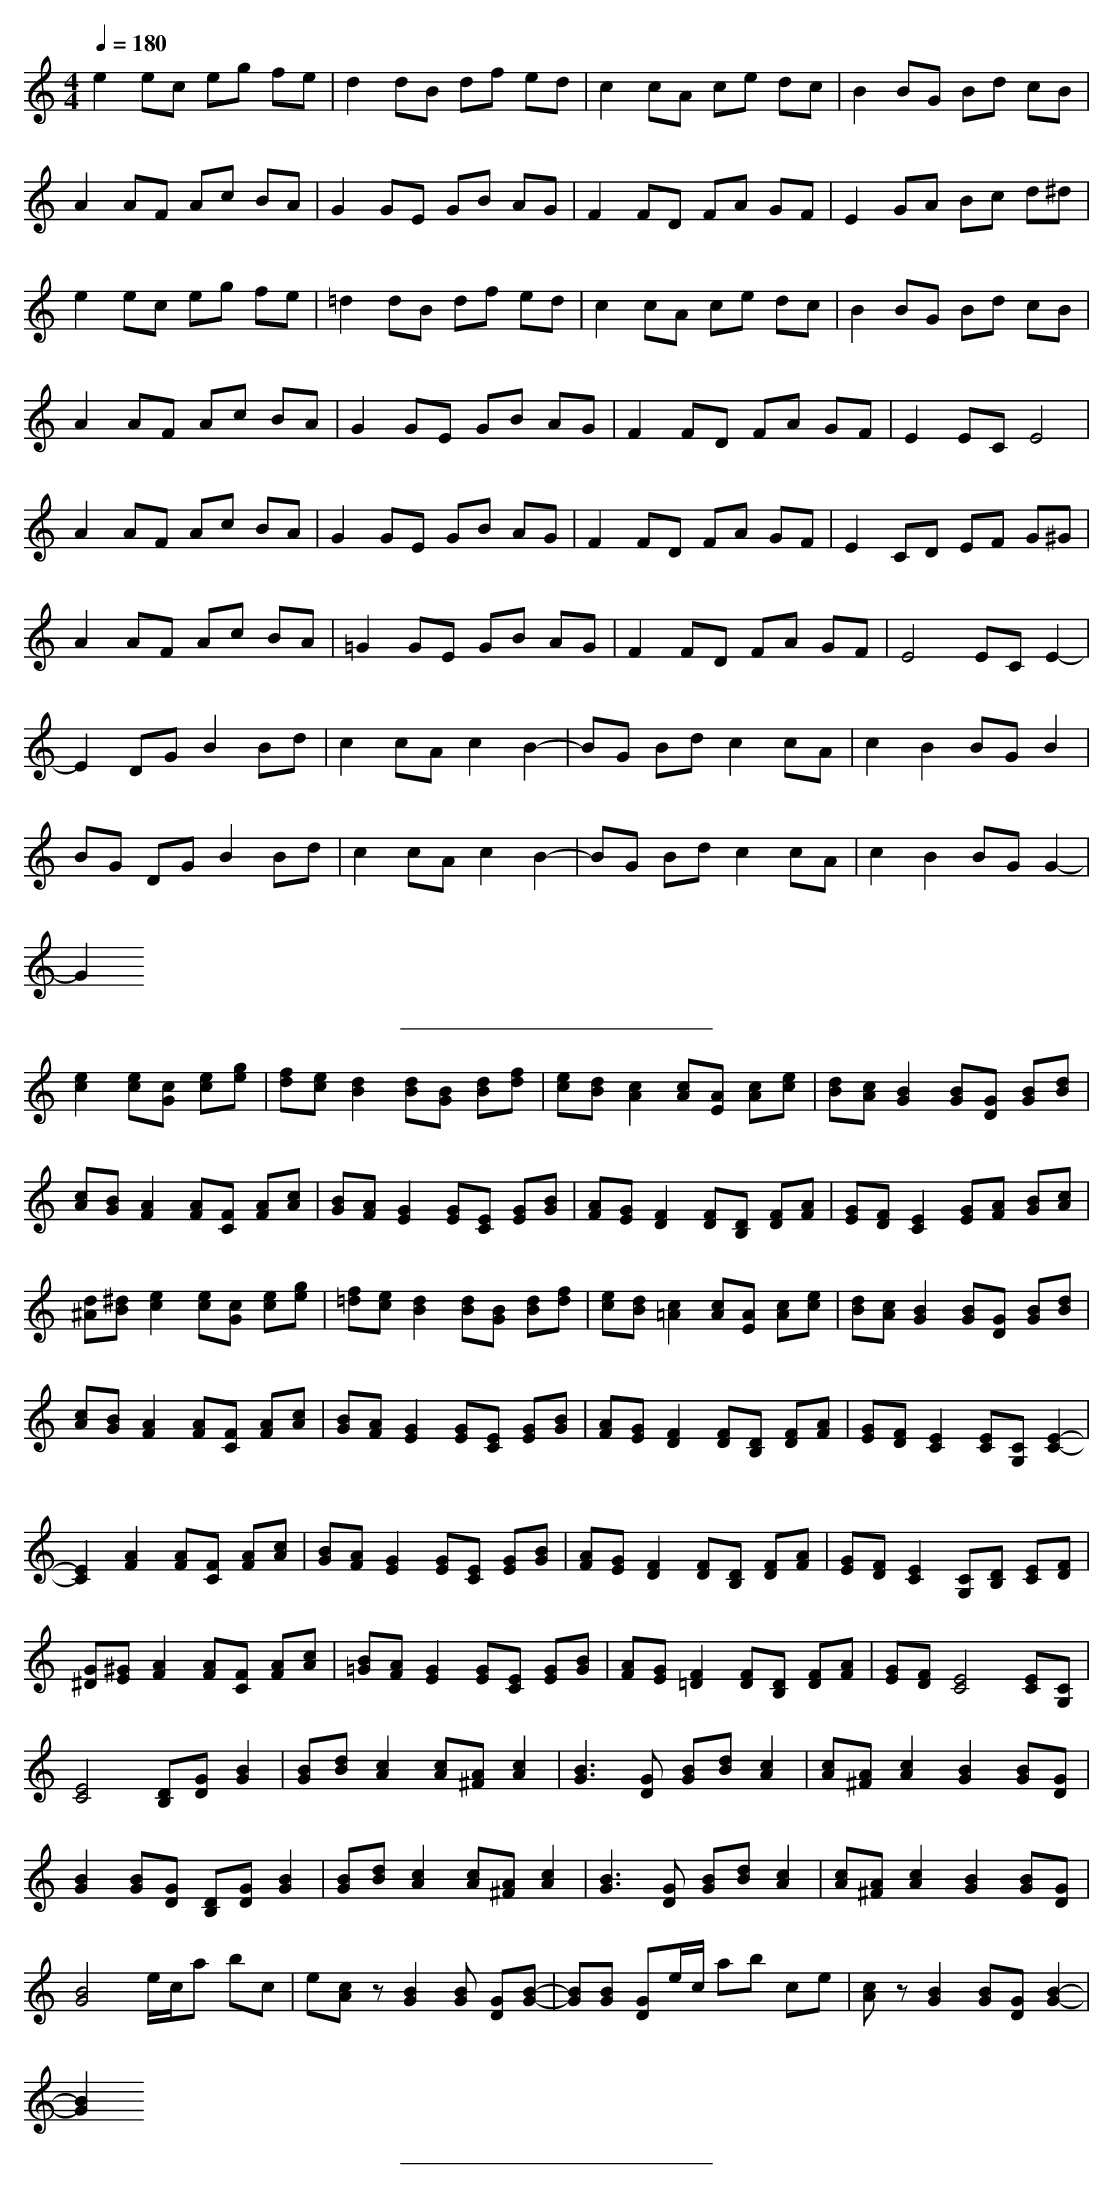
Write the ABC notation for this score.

X:1
T:
M: 4/4
L: 1/8
Q:1/4=180
K:C % 0 sharps
V:1
e2 ec eg fe|d2 dB df ed|c2 cA ce dc|B2 BG Bd cB|
A2 AF Ac BA|G2 GE GB AG|F2 FD FA GF|E2 GA Bc d^d|
e2 ec eg fe|=d2 dB df ed|c2 cA ce dc|B2 BG Bd cB|
A2 AF Ac BA|G2 GE GB AG|F2 FD FA GF|E2 EC E4|
A2 AF Ac BA|G2 GE GB AG|F2 FD FA GF|E2 CD EF G^G|
A2 AF Ac BA|=G2 GE GB AG|F2 FD FA GF|E4 EC E2-|
E2
DG B2 Bd|c2 cA c2 B2-|BG Bd c2 cA|c2 B2 BG B2|
BG DG B2 Bd|c2 cA c2 B2-|BG Bd c2 cA|c2 B2 BG G2-|
G2
%%sep 5 5 200
[e2c2] [ec][cG] [ec][ge]|[fd][ec] [d2B2] [dB][BG] [dB][fd]|[ec][dB] [c2A2] [cA][AE] [cA][ec]|[dB][cA] [B2G2] [BG][GD] [BG][dB]|
[cA][BG] [A2F2] [AF][FC] [AF][cA]|[BG][AF] [G2E2] [GE][EC] [GE][BG]|[AF][GE] [F2D2] [FD][DB,] [FD][AF]|[GE][FD] [E2C2] [GE][AF] [BG][cA]|
[d^A][^dB] [e2c2] [ec][cG] [ec][ge]|[f=d][ec] [d2B2] [dB][BG] [dB][fd]|[ec][dB] [c2=A2] [cA][AE] [cA][ec]|[dB][cA] [B2G2] [BG][GD] [BG][dB]|
[cA][BG] [A2F2] [AF][FC] [AF][cA]|[BG][AF] [G2E2] [GE][EC] [GE][BG]|[AF][GE] [F2D2] [FD][DB,] [FD][AF]|[GE][FD] [E2C2] [EC][CG,] [E2-C2-]|
[E2C2] [A2F2] [AF][FC] [AF][cA]|[BG][AF] [G2E2] [GE][EC] [GE][BG]|[AF][GE] [F2D2] [FD][DB,] [FD][AF]|[GE][FD] [E2C2] [CG,][DB,] [EC][FD]|
[G^D][^GE] [A2F2] [AF][FC] [AF][cA]|[B=G][AF] [G2E2] [GE][EC] [GE][BG]|[AF][GE] [F2=D2] [FD][DB,] [FD][AF]|[GE][FD] [E4C4] [EC][CG,]|
[E4C4]
[DB,][GD] [B2G2]|[BG][dB] [c2A2] [cA][A^F] [c2A2]|[B3G3][GD] [BG][dB] [c2A2]|[cA][A^F] [c2A2] [B2G2] [BG][GD]|
[B2G2] [BG][GD] [DB,][GD] [B2G2]|[BG][dB] [c2A2] [cA][A^F] [c2A2]|[B3G3][GD] [BG][dB] [c2A2]|[cA][A^F] [c2A2] [B2G2] [BG][GD]|
[B4G4] e/2c/2a bc|e[cA] z[B2G2][BG] [GD][B-G-]|[BG][BG] [GD]e/2c/2 ab ce|[cA]z [B2G2] [BG][GD] [B2-G2-]|
[B2G2]
V:2
C,,z [G,E,C,]z C,,z [G,E,C,]z|G,,z [DB,G,]z G,,z [DB,G,]z|A,,z [ECA,]z A,,z [ECA,]z|G,,z [DB,G,]z G,,z [DB,G,]z|
F,,z [CA,F,]z F,,z [CA,F,]z|C,,z [G,E,C,]z C,,z [G,E,C,]z|G,,z [=FDB,G,]z G,,z [FDB,G,]z|C,,z [G,E,C,]z C,,z [G,E,C,]z|
C,,z [G,E,C,]z C,,z [G,E,C,]z|G,,z [DB,G,]z G,,z [DB,G,]z|A,,z [ECA,]z A,,z [ECA,]z|G,,z [DB,G,]z G,,z [DB,G,]z|
F,,z [CA,F,]z F,,z [CA,F,]z|C,,z [G,E,C,]z C,,z [G,E,C,]z|G,,z [FDB,G,]z G,,z [FDB,G,]z|C,,z [G,E,C,]z C,,z [G,E,C,]z|
F,,z [CA,F,]z F,,z [CA,F,]z|C,,z [G,E,C,]z C,,z [G,E,C,]z|G,,z [FDB,G,]z G,,z [FDB,G,]z|C,,z [G,E,C,]z C,,z [G,E,C,]z|
F,,z [CA,F,]z F,,z [CA,F,]z|C,,z [G,E,C,]z C,,z [G,E,C,]z|G,,z [FDB,G,]z G,,z [FDB,G,]z|C,,z [G,E,C,]z C,,z [G,E,C,]z|
z2
G,,z [DB,G,]z G,,z|[DB,G,]z D,,z [CA,^F,D,]z G,,z|[DB,G,]z D,,z [CA,^F,D,]z D,,z|[CA,^F,D,]z G,,z [DB,G,]z G,,z|
[DB,G,]z G,,z [DB,G,]z G,,z|[DB,G,]z D,,z [CA,^F,D,]z G,,z|[DB,G,]z D,,z [CA,^F,D,]z D,,z|[CA,^F,D,]z C,,z [G,E,C,]z C,,z|
[G,E,C,]z
%%sep 5 5 200
C,,z [G,E,C,]z C,,z|[G,E,C,]z G,,z [DB,G,]z G,,z|[DB,G,]z A,,z [ECA,]z A,,z|[ECA,]z G,,z [DB,G,]z G,,z|
[DB,G,]z F,,z [CA,=F,]z F,,z|[CA,F,]z C,,z [G,E,C,]z C,,z|[G,E,C,]z G,,z [FDB,G,]z G,,z|[FDB,G,]z C,,z [G,E,C,]z C,,z|
[G,E,C,]z C,,z [G,E,C,]z C,,z|[G,E,C,]z G,,z [DB,G,]z G,,z|[DB,G,]z A,,z [ECA,]z A,,z|[ECA,]z G,,z [DB,G,]z G,,z|
[DB,G,]z F,,z [CA,F,]z F,,z|[CA,F,]z C,,z [G,E,C,]z C,,z|[G,E,C,]z G,,z [FDB,G,]z G,,z|[FDB,G,]z C,,z [G,E,C,]z C,,z|
[G,E,C,]z F,,z [CA,F,]z F,,z|[CA,F,]z C,,z [G,E,C,]z C,,z|[G,E,C,]z G,,z [FDB,G,]z G,,z|[FDB,G,]z C,,z [G,E,C,]z C,,z|
[G,E,C,]z F,,z [CA,F,]z F,,z|[CA,F,]z C,,z [G,E,C,]z C,,z|[G,E,C,]z G,,z [FDB,G,]z G,,z|[FDB,G,]z C,,z [G,E,C,]z C,,z|
[G,E,C,]z3
G,,z [DB,G,]z|G,,z [DB,G,]z D,,z [CA,^F,D,]z|G,,z [DB,G,]z D,,z [CA,^F,D,]z|D,,z [CA,^F,D,]z G,,z [DB,G,]z|
G,,z [DB,G,]z G,,z [DB,G,]z|G,,z [DB,G,]z D,,z [CA,^F,D,]z|G,,z [DB,G,]z D,,z [CA,^F,D,]z|D,,z [CA,^F,D,]z C,,z [G,E,C,]z|
C,,z [G,E,C,]z C,,z [G,E,C,]z|C,,z [G,E,C,]G,, z[DB,G,] zG,,|z[DB,G,] zG,, z[DB,G,] zG,,|z[DB,G,] C,,z [G,E,C,]z C,,z|
[G,E,C,]
